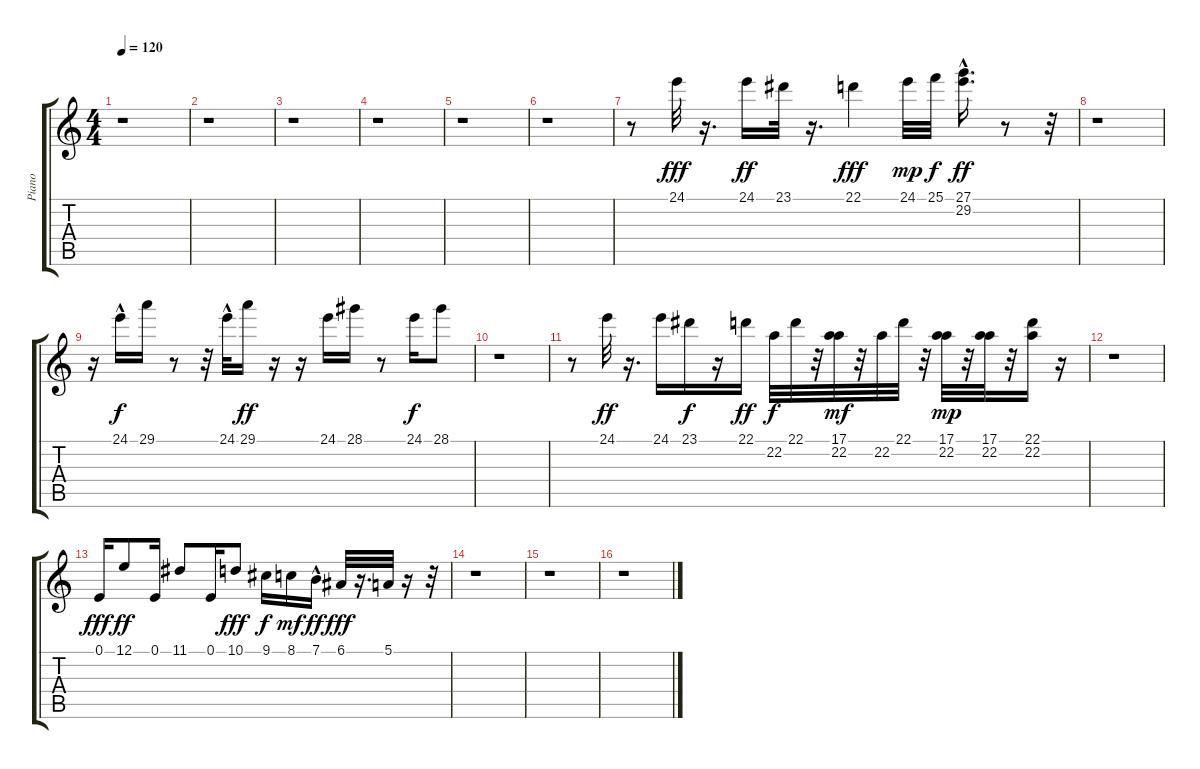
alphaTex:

\track ("Piano" "Piano") {instrument electricgrandpiano}
\staff {score tabs}
\tuning (E4 B3 G3 D3 A2 E2) {hide}
\ts (4 4)
\tempo 120
\clef g2
\ks c
r.1{dy fff instrument electricgrandpiano} |
r.1 |
r.1 |
r.1 |
r.1 |
r.1 |
r.8 24.1.32 r.16{d} 24.1.16{dy ff} 23.1.32 r.16{d} 22.1.4{dy fff} 24.1.32{dy mp} 25.1.32{dy f} (27.1 29.2{hac}).16{d dy ff} r.8 r.32 |
r.1 |
r.16 24.1{hac}.16{dy f} 29.1.16 r.8 r.32 24.1{hac}.32 29.1.16{dy ff} r.16 r.16 24.1.16 28.1.16 r.8 24.1.16{dy f} 28.1.8 |
r.1 |
r.8 24.1.32{dy ff} r.16{d} 24.1.16 23.1.16{dy f} r.16 22.1.16{dy ff} 22.2.32{dy f} 22.1.32 r.32 (17.1 22.2).32{dy mf} r.32 22.2.32 22.1.32 r.32 (17.1 22.2).32{dy mp} r.32 (17.1 22.2).32 r.32 (22.1 22.2).16 r.16 |
r.1 |
0.1.16{dy fff} 12.1.8{dy ff} 0.1.16 11.1.8 0.1.16 10.1.8{dy fff} 9.1.16{dy f} 8.1.16{dy mf} 7.1{hac}.16{dy ff} 6.1.32{dy fff} r.16{d} 5.1.32 r.16 r.32 |
r.1 |
r.1 |
r.1
